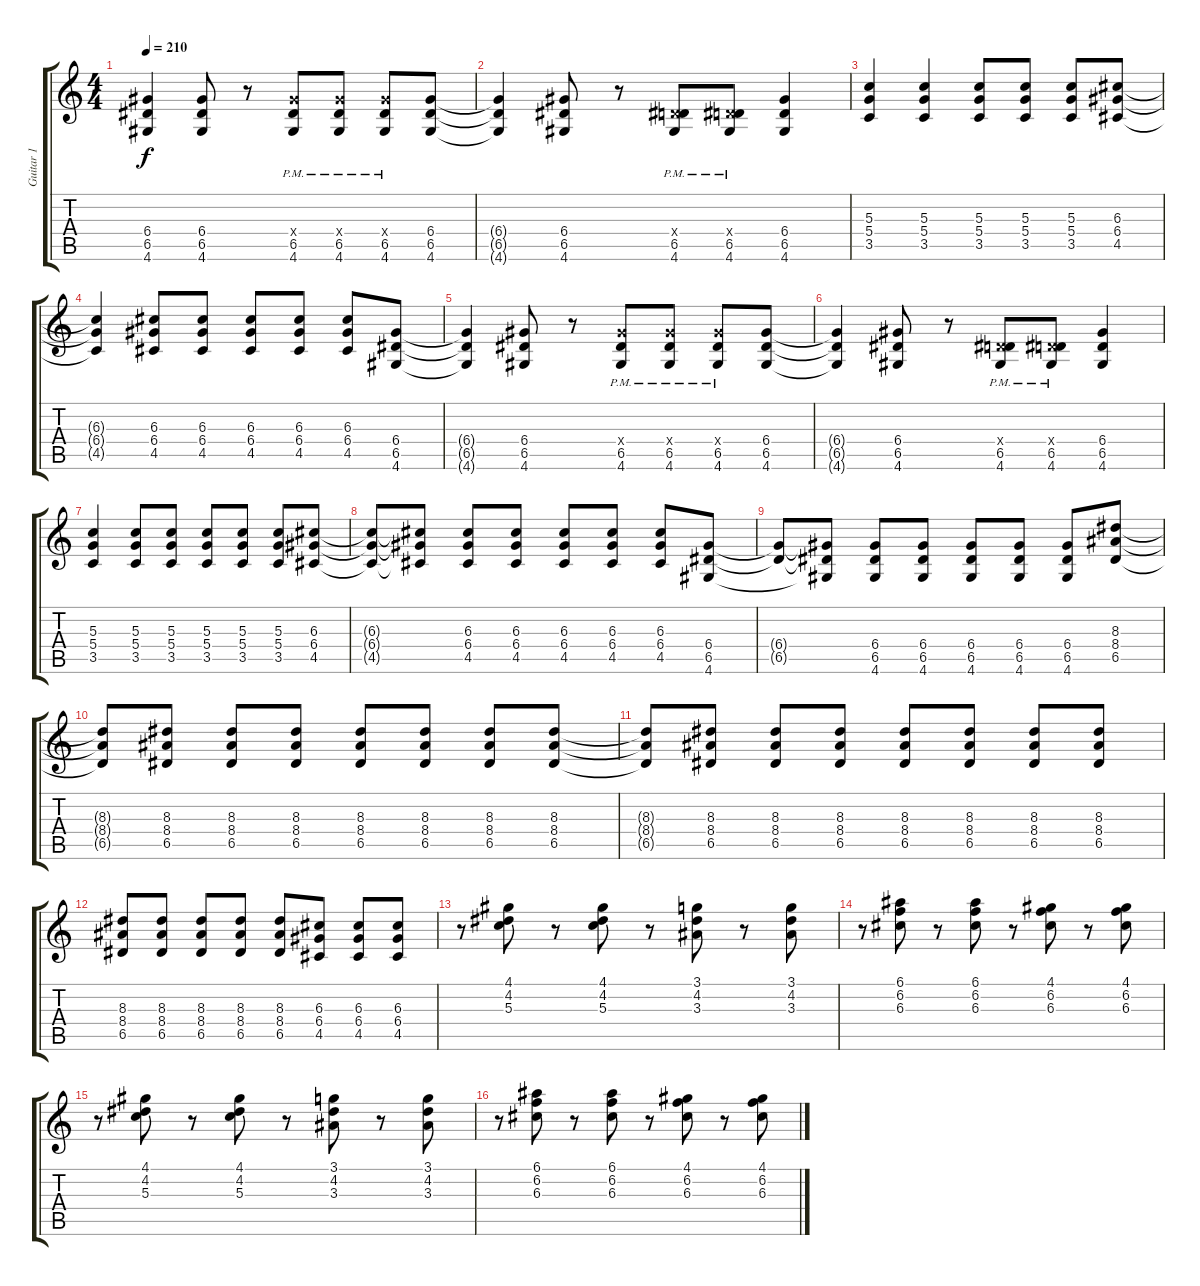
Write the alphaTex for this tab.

\track ("Guitar 1" "Guitar 1") {instrument electricguitarclean}
\staff {score tabs}
\tuning (E4 B3 G3 D3 A2 E2) {hide}
\ts (4 4)
\tempo 210
\clef g2
\ks c
(6.4{t} 6.5{t} 4.6{t}).4{dy f} (6.4 6.5 4.6).8 r.8 (6.4{x} 6.5{pm} 4.6{pm}).8 (6.4{x} 6.5{pm} 4.6{pm}).8 (6.4{x} 6.5{pm} 4.6{pm}).8 (6.4 6.5 4.6).8 |
(6.4{t} 6.5{t} 4.6{t}).4 (6.4 6.5 4.6).8 r.8 (0.4{x} 6.5{pm} 4.6{pm}).8 (0.4{x} 6.5{pm} 4.6{pm}).8 (6.4 6.5 4.6).4 |
(5.3 5.4 3.5).4 (5.3 5.4 3.5).4 (5.3 5.4 3.5).8 (5.3 5.4 3.5).8 (5.3 5.4 3.5).8 (6.3 6.4 4.5).8 |
(6.3{t} 6.4{t} 4.5{t}).4 (6.3 6.4 4.5).8 (6.3 6.4 4.5).8 (6.3 6.4 4.5).8 (6.3 6.4 4.5).8 (6.3 6.4 4.5).8 (6.4 6.5 4.6).8 |
(6.4{t} 6.5{t} 4.6{t}).4 (6.4 6.5 4.6).8 r.8 (6.4{x} 6.5{pm} 4.6{pm}).8 (6.4{x} 6.5{pm} 4.6{pm}).8 (6.4{x} 6.5{pm} 4.6{pm}).8 (6.4 6.5 4.6).8 |
(6.4{t} 6.5{t} 4.6{t}).4 (6.4 6.5 4.6).8 r.8 (0.4{x} 6.5{pm} 4.6{pm}).8 (0.4{x} 6.5{pm} 4.6{pm}).8 (6.4 6.5 4.6).4 |
(5.3 5.4 3.5).4{instrument distortionguitar} (5.3 5.4 3.5).8 (5.3 5.4 3.5).8 (5.3 5.4 3.5).8 (5.3 5.4 3.5).8 (5.3 5.4 3.5).8 (6.3 6.4 4.5).8 |
(6.3{t} 6.4{t} 4.5{t}).8 (6.3{t} 6.4{t} 4.5{t}).8 (6.3 6.4 4.5).8 (6.3 6.4 4.5).8 (6.3 6.4 4.5).8 (6.3 6.4 4.5).8 (6.3 6.4 4.5).8 (6.4 6.5 4.6).8 |
(6.4{t} 6.5{t}).8 (6.4{t} 6.5{t} 4.6{t}).8 (6.4 6.5 4.6).8 (6.4 6.5 4.6).8 (6.4 6.5 4.6).8 (6.4 6.5 4.6).8 (6.4 6.5 4.6).8 (8.3 8.4 6.5).8 |
(8.3{t} 8.4{t} 6.5{t}).8 (8.3 8.4 6.5).8 (8.3 8.4 6.5).8 (8.3 8.4 6.5).8 (8.3 8.4 6.5).8 (8.3 8.4 6.5).8 (8.3 8.4 6.5).8 (8.3 8.4 6.5).8 |
(8.3{t} 8.4{t} 6.5{t}).8 (8.3 8.4 6.5).8 (8.3 8.4 6.5).8 (8.3 8.4 6.5).8 (8.3 8.4 6.5).8 (8.3 8.4 6.5).8 (8.3 8.4 6.5).8 (8.3 8.4 6.5).8 |
(8.3 8.4 6.5).8 (8.3 8.4 6.5).8 (8.3 8.4 6.5).8 (8.3 8.4 6.5).8 (8.3 8.4 6.5).8 (6.3 6.4 4.5).8 (6.3 6.4 4.5).8 (6.3 6.4 4.5).8 |
r.8{instrument electricguitarclean} (4.1 4.2 5.3).8 r.8 (4.1 4.2 5.3).8 r.8 (3.1 4.2 3.3).8 r.8 (3.1 4.2 3.3).8 |
r.8 (6.1 6.2 6.3).8 r.8 (6.1 6.2 6.3).8 r.8 (4.1 6.2 6.3).8 r.8 (4.1 6.2 6.3).8 |
r.8 (4.1 4.2 5.3).8 r.8 (4.1 4.2 5.3).8 r.8 (3.1 4.2 3.3).8 r.8 (3.1 4.2 3.3).8 |
r.8 (6.1 6.2 6.3).8 r.8 (6.1 6.2 6.3).8 r.8 (4.1 6.2 6.3).8 r.8 (4.1 6.2 6.3).8
